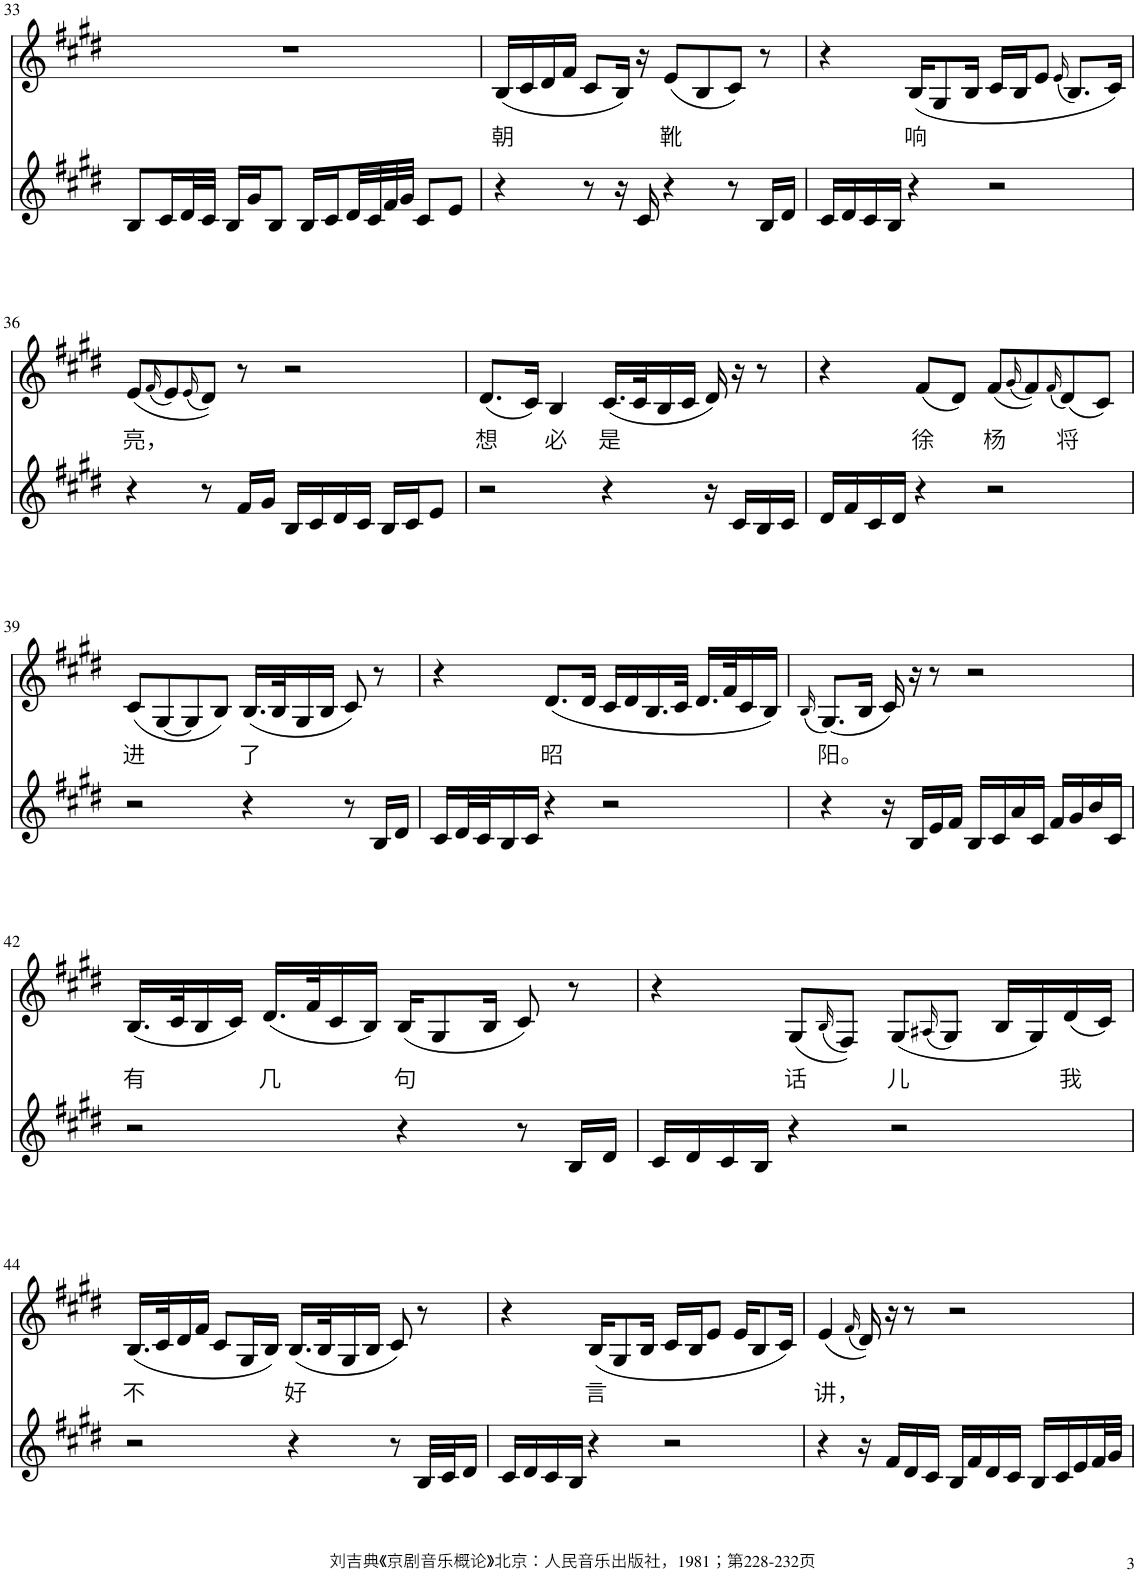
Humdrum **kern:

**kern	**kern	**text
*part2	*part1	*part1
*staff2	*staff1	*staff1
*I"Piano	*I"Piano	*
*I'Pno	*I'Pno	*
!!LO:PB:g=z
*clefG2	*clefG2	*
*k[f#c#g#d#]	*k[f#c#g#d#]	*
*M4/4	*M4/4	*
=33	=33	=33
8B/L	1r	.
16c#/L	.	.
32d#/L	.	.
32c#/JJJ	.	.
16B/LL	.	.
16g#/J	.	.
8B/J	.	.
16B/LL	.	.
16c#/	.	.
32d#/L	.	.
32c#/	.	.
32f#/	.	.
32g#/JJJ	.	.
8c#/L	.	.
8e/J	.	.
=34	=34	=34
!	!	!LO:LY:b
4r	(16B/LL	朝
.	16c#/	.
.	16d#/	.
.	16f#/JJ	.
8r	8c#/L	.
16r	16B/Jk)	.
16c#/	16r	.
!	!	!LO:LY:b
4r	(8e/L	靴
.	8B/	.
8r	8c#/J)	.
16B/LL	8r	.
16d#/JJ	.	.
=35	=35	=35
16c#/LL	4r	.
16d#/	.	.
16c#/	.	.
16B/JJ	.	.
!	!	!LO:LY:b
4r	(16B/KL	响
.	8G#/	.
.	16B/Jk	.
2r	16c#/LL	.
.	16B/J	.
.	8e/J	.
.	(16qe/	.
.	8.B/L)	.
.	16c#/Jk)	.
!!LO:LB:g=z
=36	=36	=36
!	!	!LO:LY:b
4r	(8e/L	亮，
.	(16qf#/	.
.	8e/)	.
.	(16qe/	.
8r	8d#/J))	.
16f#/LL	8r	.
16g#/JJ	.	.
16B/LL	2r	.
16c#/	.	.
16d#/	.	.
16c#/JJ	.	.
16B/LL	.	.
16c#/J	.	.
8e/J	.	.
=37	=37	=37
!	!	!LO:LY:b
2r	(8.d#/L	想
.	16c#/Jk)	.
!	!	!LO:LY:b
.	4B/	必
!	!	!LO:LY:b
4r	(16.c#/LL	是
.	32c#/K	.
.	16B/	.
.	16c#/JJ	.
16r	16d#/)	.
16c#/LL	16r	.
16B/	8r	.
16c#/JJ	.	.
=38	=38	=38
16d#/LL	4r	.
16f#/	.	.
16c#/	.	.
16d#/JJ	.	.
!	!	!LO:LY:b
4r	(8f#/L	徐
.	8d#/J)	.
!	!	!LO:LY:b
2r	(8f#/L	杨
.	(16qg#/	.
.	8f#/))	.
.	(16qf#/	.
!	!	!LO:LY:b
.	(8d#/)	将
.	8c#/J)	.
!!LO:LB:g=z
=39	=39	=39
!	!	!LO:LY:b
2r	(8c#/L	进
.	[8G#/	.
.	8G#/]	.
.	8B/J)	.
!	!	!LO:LY:b
4r	(16.B/LL	了
.	32B/K	.
.	16G#/	.
.	16B/JJ	.
8r	8c#/)	.
16B/LL	8r	.
16d#/JJ	.	.
=40	=40	=40
16c#/LL	4r	.
32d#/L	.	.
32c#/J	.	.
16B/	.	.
16c#/JJ	.	.
!	!	!LO:LY:b
4r	(8.d#/L	昭
.	16d#/Jk	.
2r	16c#/LL	.
.	16d#/	.
.	16.B/	.
.	32c#/JJk	.
.	16.d#/LL	.
.	32f#/K	.
.	16c#/	.
.	16B/JJ)	.
=41	=41	=41
.	(16qB/	.
!	!	!LO:LY:b
4r	(8.G#/L)	阳。
.	16B/Jk	.
16r	16c#/)	.
16B/LL	16r	.
16e/	8r	.
16f#/JJ	.	.
16B/LL	2r	.
16c#/	.	.
16a/	.	.
16c#/JJ	.	.
16f#/LL	.	.
16g#/	.	.
16b/	.	.
16c#/JJ	.	.
!!LO:LB:g=z
=42	=42	=42
!	!	!LO:LY:b
2r	(16.B/LL	有
.	32c#/K	.
.	16B/	.
.	16c#/JJ)	.
!	!	!LO:LY:b
.	(16.d#/LL	几
.	32f#/K	.
.	16c#/	.
.	16B/JJ)	.
!	!	!LO:LY:b
4r	(16B/KL	句
.	8G#/	.
.	16B/Jk	.
8r	8c#/)	.
16B/LL	8r	.
16d#/JJ	.	.
=43	=43	=43
16c#/LL	4r	.
16d#/	.	.
16c#/	.	.
16B/JJ	.	.
!	!	!LO:LY:b
4r	(8G#/L	话
.	(16qB/	.
.	8F#/J))	.
!	!	!LO:LY:b
2r	(8G#/L	儿
.	(16qA#X/	.
.	8G#/J)	.
.	16B/LL	.
.	16G#/)	.
!	!	!LO:LY:b
.	(16d#/	我
.	16c#/JJ)	.
!!LO:LB:g=z
=44	=44	=44
!	!	!LO:LY:b
2r	(16.B/LL	不
.	32c#/K	.
.	16d#/	.
.	16f#/JJ	.
.	8c#/L	.
.	16G#/L	.
.	16B/JJ)	.
!	!	!LO:LY:b
4r	(16.B/LL	好
.	32B/K	.
.	16G#/	.
.	16B/JJ	.
8r	8c#/)	.
32B/LLL	8r	.
32c#/J	.	.
16d#/JJ	.	.
=45	=45	=45
16c#/LL	4r	.
16d#/	.	.
16c#/	.	.
16B/JJ	.	.
!	!	!LO:LY:b
4r	(16B/KL	言
.	8G#/	.
.	16B/Jk	.
2r	16c#/LL	.
.	16B/J	.
.	8e/J	.
.	16e/KL	.
.	8B/	.
.	16c#/Jk)	.
=46	=46	=46
!	!	!LO:LY:b
4r	(4e/	讲，
.	(16qf#/	.
16r	16d#/))	.
16f#/LL	16r	.
16d#/	8r	.
16c#/JJ	.	.
16B/LL	2r	.
16f#/	.	.
16d#/	.	.
16c#/JJ	.	.
16B/LL	.	.
16c#/	.	.
16e/	.	.
32f#/L	.	.
32g#/JJJ	.	.
=	=	=
*-	*-	*-
